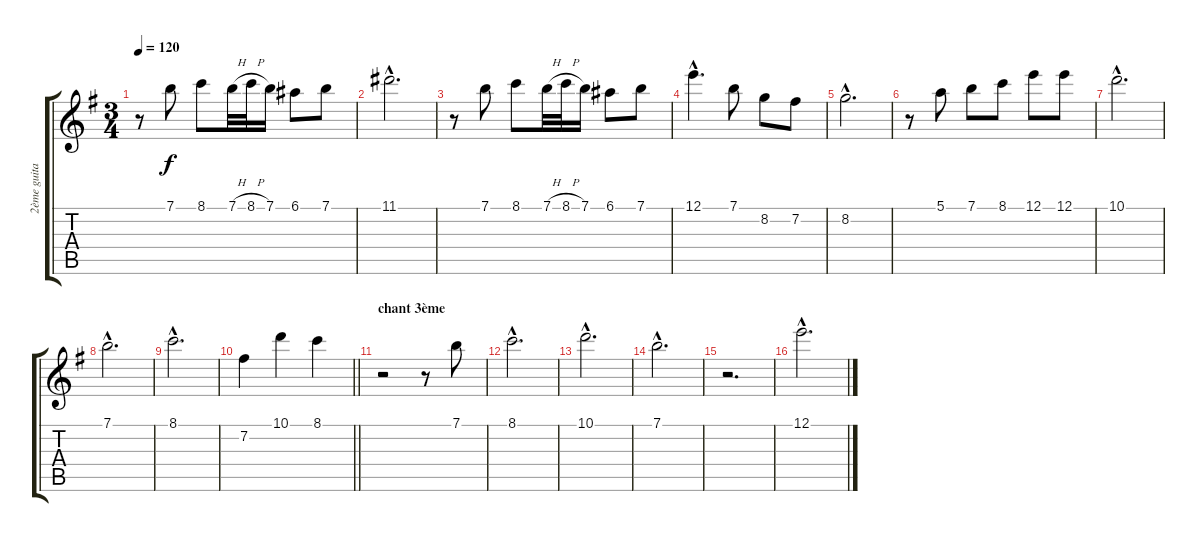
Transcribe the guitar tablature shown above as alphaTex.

\track ("2ème guitare" "2ème guita") {instrument acousticguitarnylon}
\staff {score tabs}
\tuning (E4 B3 G3 D3 A2 E2) {hide}
\ts (3 4)
\tempo 120
\clef g2
\ks eminor
r.8{dy f} 7.1.8 8.1.8 7.1{h}.32 8.1{h}.32 7.1.16 6.1.8 7.1.8 |
11.1{hac}.2{d} |
r.8 7.1.8 8.1.8 7.1{h}.32 8.1{h}.32 7.1.16 6.1.8 7.1.8 |
12.1{hac}.4{d} 7.1.8 8.2.8 7.2.8 |
8.2{hac}.2{d} |
r.8 5.1.8 7.1.8 8.1.8 12.1.8 12.1.8 |
10.1{hac}.2{d} |
7.1{hac}.2{d} |
8.1{hac}.2{d} |
\barLineRight lightlight
7.2.4 10.1.4 8.1.4 |
\section ("" "chant 3ème")
r.2 r.8 7.1.8 |
8.1{hac}.2{d} |
10.1{hac}.2{d} |
7.1{hac}.2{d} |
r.2{d} |
12.1{hac}.2{d}
